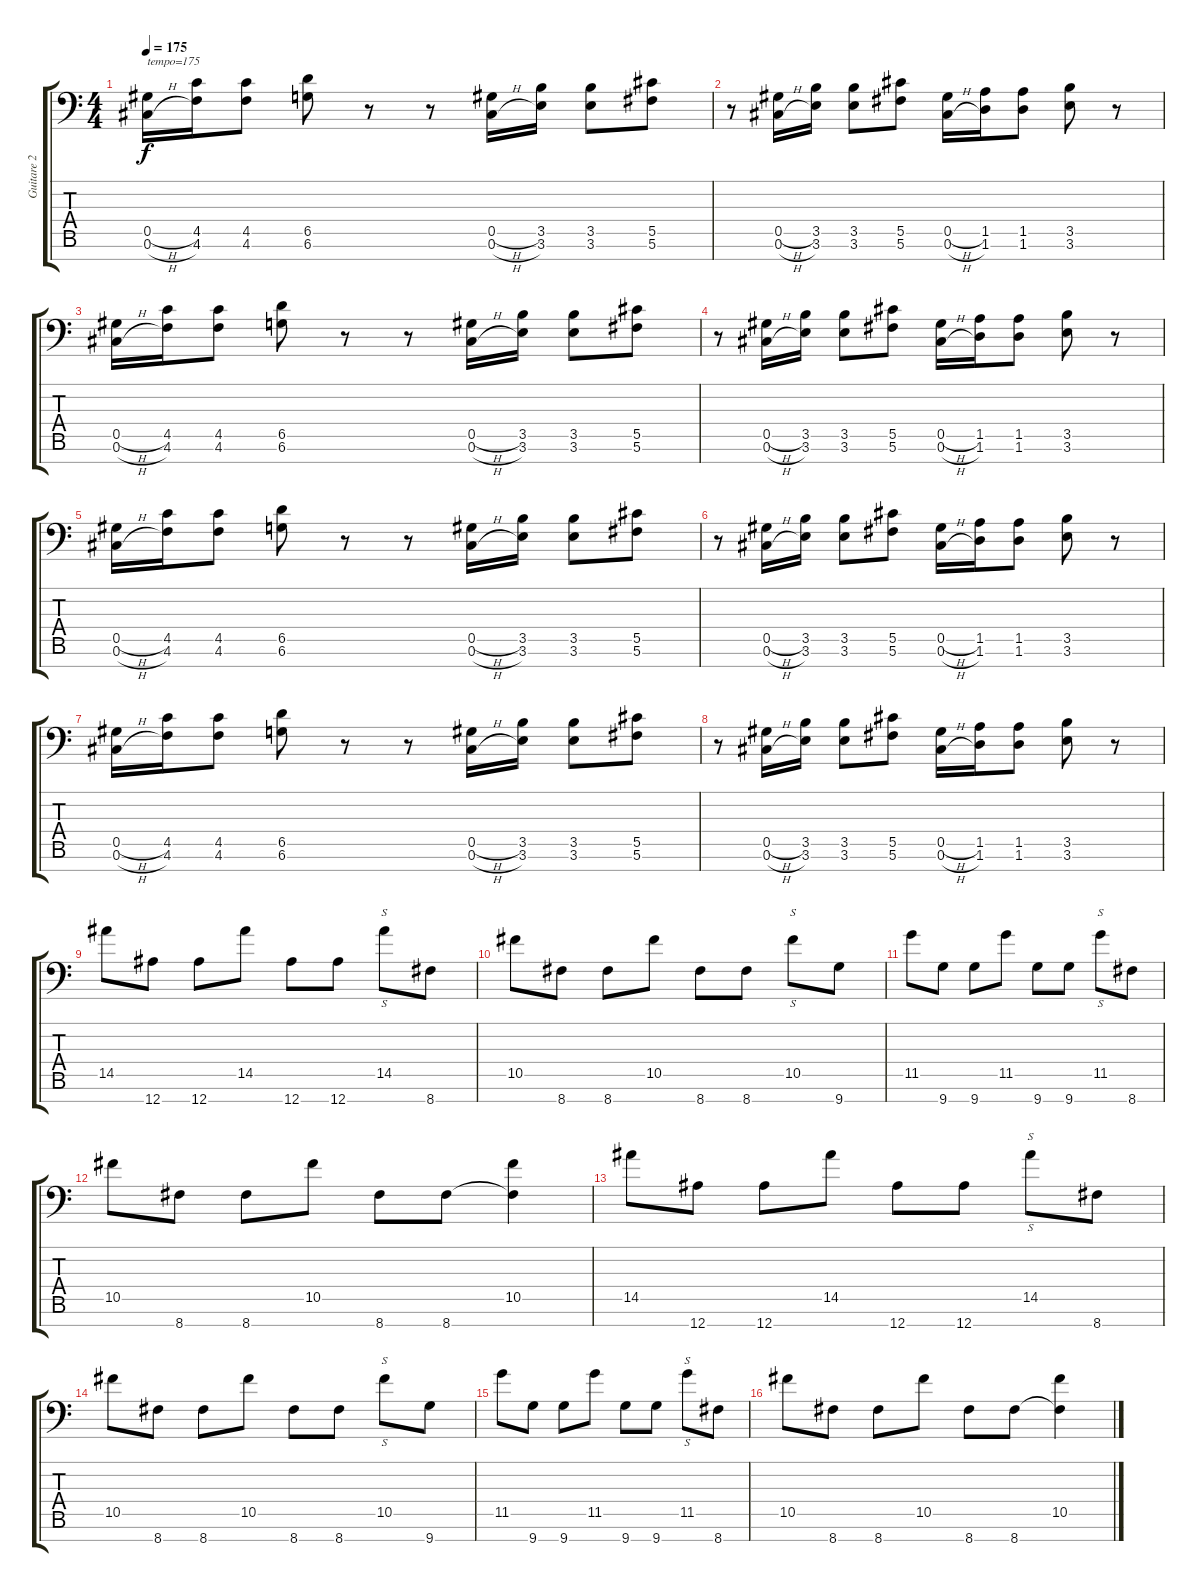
\track ("Guitare 2" "Guitare 2") {instrument distortionguitar}
\staff {score tabs}
\tuning (Eb4 Bb3 Gb3 Db3 Ab2 Db2 Bb1) {hide}
\ts (4 4)
\tempo 175
\clef f4
\ks c
(0.5{h} 0.6{h}).16{txt "tempo=175" dy f instrument distortionguitar} (4.5 4.6).16 (4.5 4.6).8 (6.5 6.6).8 r.8 r.8 (0.5{h} 0.6{h}).16 (3.5 3.6).16 (3.5 3.6).8 (5.5 5.6).8 |
r.8 (0.5{h} 0.6{h}).16 (3.5 3.6).16 (3.5 3.6).8 (5.5 5.6).8 (0.5{h} 0.6{h}).16 (1.5 1.6).16 (1.5 1.6).8 (3.5 3.6).8 r.8 |
(0.5{h} 0.6{h}).16 (4.5 4.6).16 (4.5 4.6).8 (6.5 6.6).8 r.8 r.8 (0.5{h} 0.6{h}).16 (3.5 3.6).16 (3.5 3.6).8 (5.5 5.6).8 |
r.8 (0.5{h} 0.6{h}).16 (3.5 3.6).16 (3.5 3.6).8 (5.5 5.6).8 (0.5{h} 0.6{h}).16 (1.5 1.6).16 (1.5 1.6).8 (3.5 3.6).8 r.8 |
(0.5{h} 0.6{h}).16 (4.5 4.6).16 (4.5 4.6).8 (6.5 6.6).8 r.8 r.8 (0.5{h} 0.6{h}).16 (3.5 3.6).16 (3.5 3.6).8 (5.5 5.6).8 |
r.8 (0.5{h} 0.6{h}).16 (3.5 3.6).16 (3.5 3.6).8 (5.5 5.6).8 (0.5{h} 0.6{h}).16 (1.5 1.6).16 (1.5 1.6).8 (3.5 3.6).8 r.8 |
(0.5{h} 0.6{h}).16 (4.5 4.6).16 (4.5 4.6).8 (6.5 6.6).8 r.8 r.8 (0.5{h} 0.6{h}).16 (3.5 3.6).16 (3.5 3.6).8 (5.5 5.6).8 |
r.8 (0.5{h} 0.6{h}).16 (3.5 3.6).16 (3.5 3.6).8 (5.5 5.6).8 (0.5{h} 0.6{h}).16 (1.5 1.6).16 (1.5 1.6).8 (3.5 3.6).8 r.8 |
14.5.8 12.7.8 12.7.8 14.5.8 12.7.8 12.7.8 14.5.8{s} 8.7.8 |
10.5.8 8.7.8 8.7.8 10.5.8 8.7.8 8.7.8 10.5.8{s} 9.7.8 |
11.5.8 9.7.8 9.7.8 11.5.8 9.7.8 9.7.8 11.5.8{s} 8.7.8 |
10.5.8 8.7.8 8.7.8 10.5.8 8.7.8 8.7.8 (10.5 8.7{t}).4 |
14.5.8 12.7.8 12.7.8 14.5.8 12.7.8 12.7.8 14.5.8{s} 8.7.8 |
10.5.8 8.7.8 8.7.8 10.5.8 8.7.8 8.7.8 10.5.8{s} 9.7.8 |
11.5.8 9.7.8 9.7.8 11.5.8 9.7.8 9.7.8 11.5.8{s} 8.7.8 |
10.5.8 8.7.8 8.7.8 10.5.8 8.7.8 8.7.8 (10.5 8.7{t}).4
